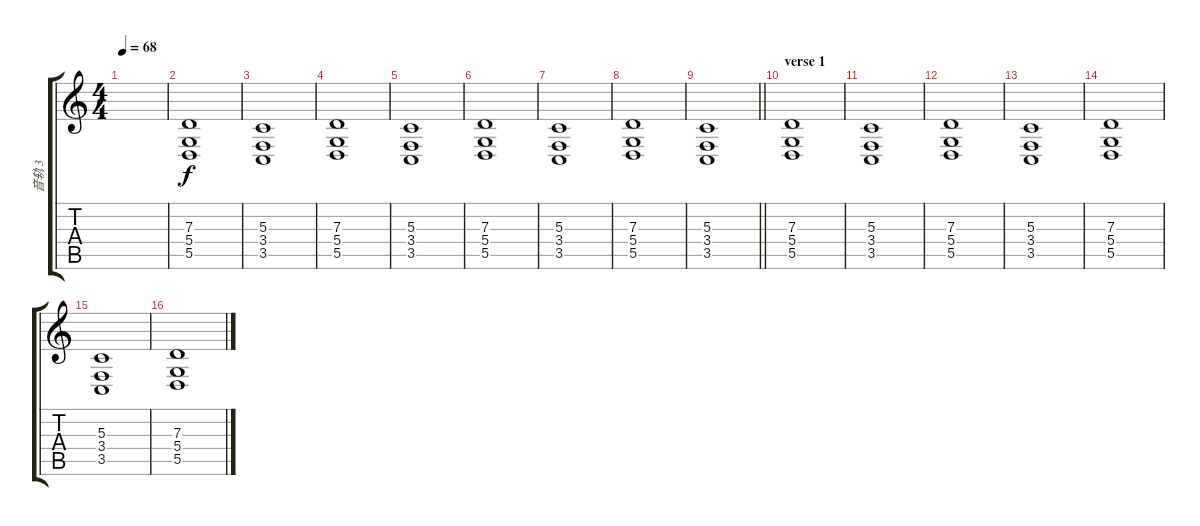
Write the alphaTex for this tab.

\track ("音轨 3" "音轨 3") {instrument stringensemble1}
\staff {score tabs}
\tuning (E4 B3 G3 D3 A2 E2) {hide}
\ts (4 4)
\tempo 68
\clef g2
\ks c
|
(7.3 5.4 5.5).1 |
(5.3 3.4 3.5).1 |
(7.3 5.4 5.5).1 |
(5.3 3.4 3.5).1 |
(7.3 5.4 5.5).1 |
(5.3 3.4 3.5).1 |
(7.3 5.4 5.5).1 |
\barLineRight lightlight
(5.3 3.4 3.5).1 |
\section ("" "verse 1")
(7.3 5.4 5.5).1 |
(5.3 3.4 3.5).1 |
(7.3 5.4 5.5).1 |
(5.3 3.4 3.5).1 |
(7.3 5.4 5.5).1 |
(5.3 3.4 3.5).1 |
(7.3 5.4 5.5).1
